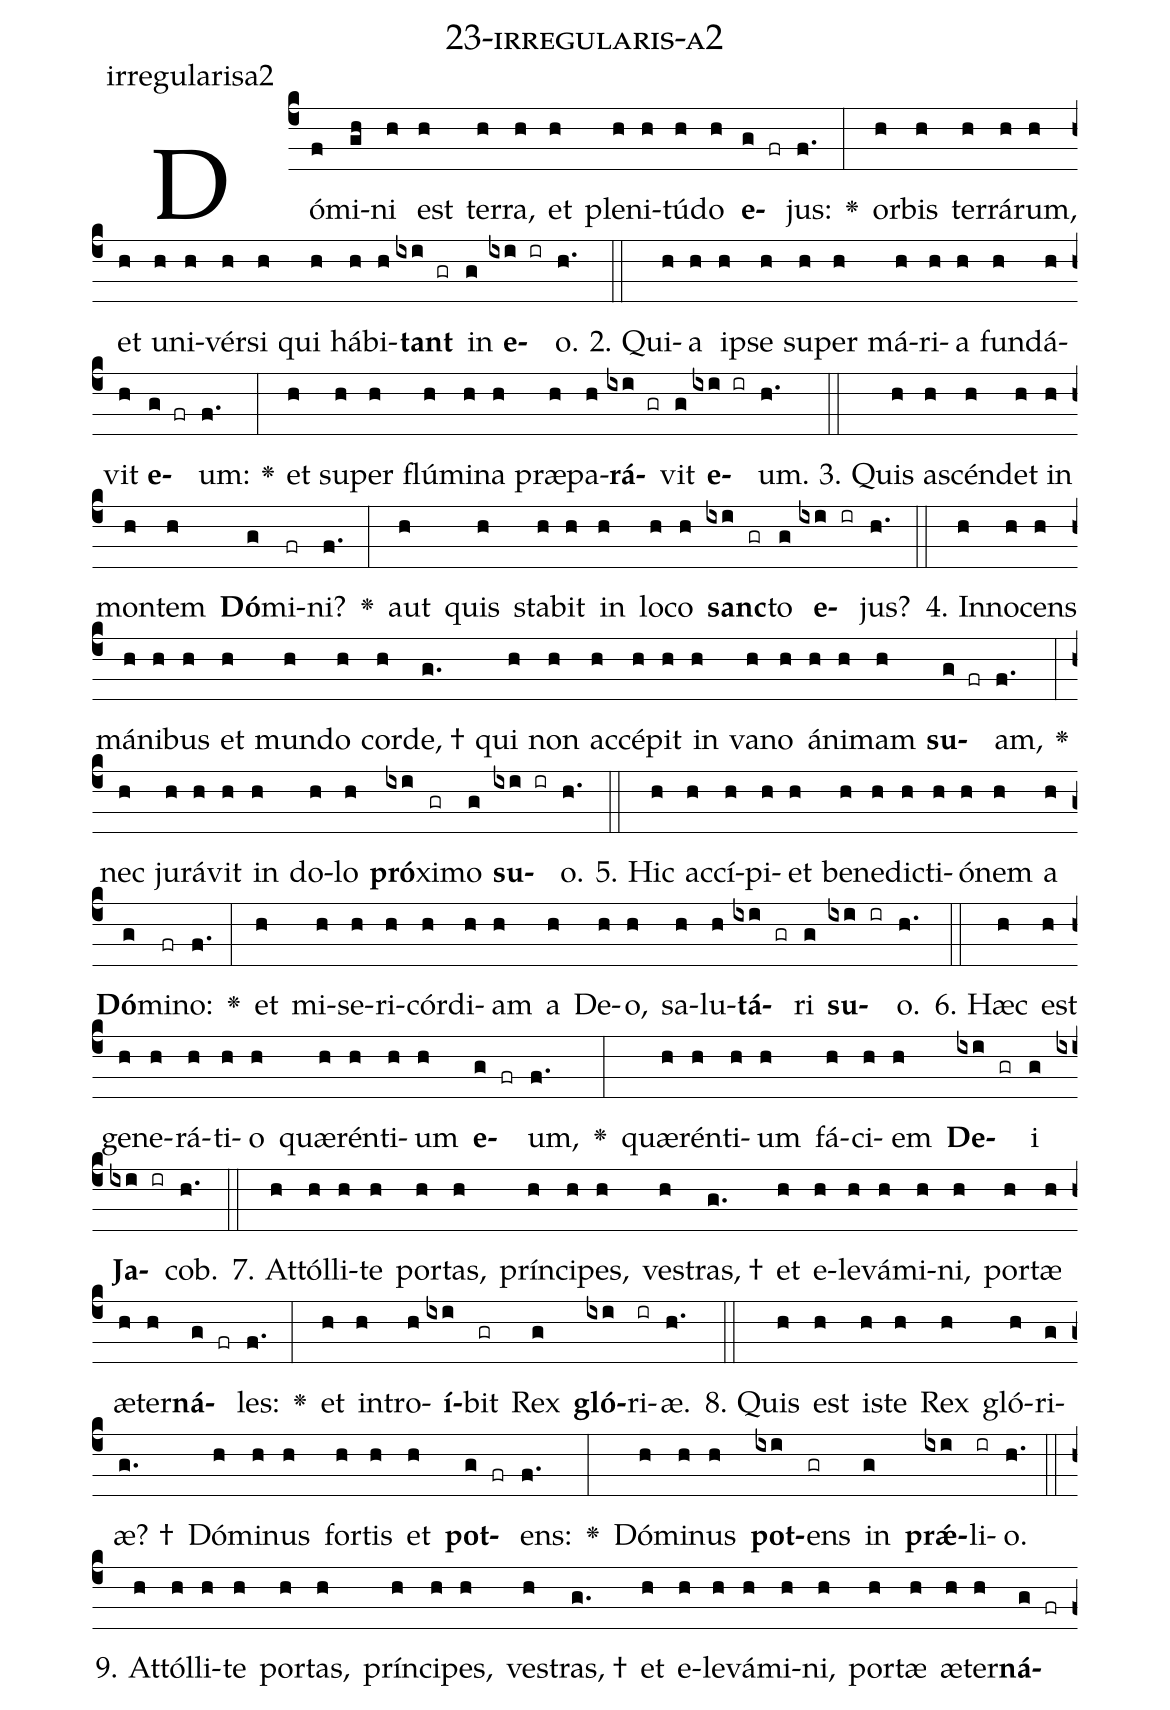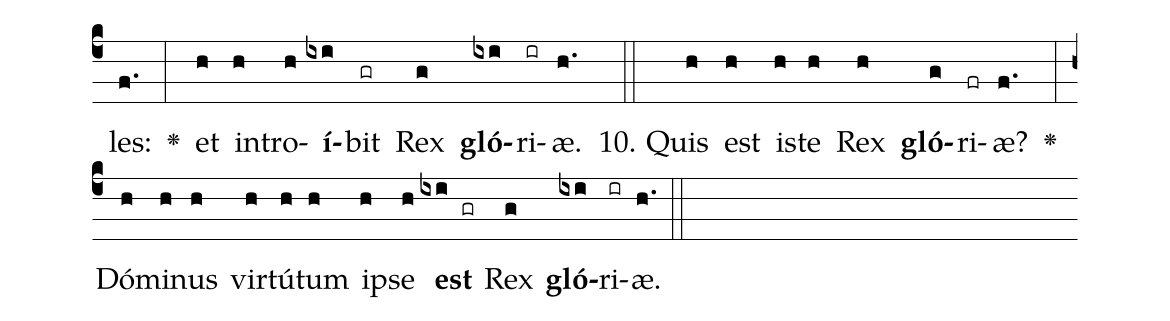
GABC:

name: 23-irregularis-a2;
annotation: irregularisa2;
%%
(c4)Dó(f)mi(gh)ni(h) est(h) ter(h)ra,(h) et(h) ple(h)ni(h)tú(h)do(h) <b>e</b>(g fr)jus:(f.) <v>\greheightstar</v>(:) or(h)bis(h) ter(h)rá(h)rum,(h) et(h) u(h)ni(h)vér(h)si(h) qui(h) há(h)bi(h)<b>tant</b>(ixi gr) in(g) <b>e</b>(ixi ir)o.(h.) (::)
2. Qui(h)a(h) ip(h)se(h) su(h)per(h) má(h)ri(h)a(h) fun(h)dá(h)vit(h) <b>e</b>(g fr)um:(f.) <v>\greheightstar</v>(:) et(h) su(h)per(h) flú(h)mi(h)na(h) præ(h)pa(h)<b>rá</b>(ixi gr)vit(g) <b>e</b>(ixi ir)um.(h.) (::)
3. Quis(h) a(h)scén(h)det(h) in(h) mon(h)tem(h) <b>Dó</b>(g)mi(fr)ni?(f.) <v>\greheightstar</v>(:) aut(h) quis(h) sta(h)bit(h) in(h) lo(h)co(h) <b>sanc</b>(ixi gr)to(g) <b>e</b>(ixi ir)jus?(h.) (::)
4. In(h)no(h)cens(h) má(h)ni(h)bus(h) et(h) mun(h)do(h) cor(h)de, †(g.) qui(h) non(h) ac(h)cé(h)pit(h) in(h) va(h)no(h) á(h)ni(h)mam(h) <b>su</b>(g fr)am,(f.) <v>\greheightstar</v>(:) nec(h) ju(h)rá(h)vit(h) in(h) do(h)lo(h) <b>pró</b>(ixi)xi(gr)mo(g) <b>su</b>(ixi ir)o.(h.) (::)
5. Hic(h) ac(h)cí(h)pi(h)et(h) be(h)ne(h)dic(h)ti(h)ó(h)nem(h) a(h) <b>Dó</b>(g)mi(fr)no:(f.) <v>\greheightstar</v>(:) et(h) mi(h)se(h)ri(h)cór(h)di(h)am(h) a(h) De(h)o,(h) sa(h)lu(h)<b>tá</b>(ixi gr)ri(g) <b>su</b>(ixi ir)o.(h.) (::)
6. Hæc(h) est(h) ge(h)ne(h)rá(h)ti(h)o(h) quæ(h)rén(h)ti(h)um(h) <b>e</b>(g fr)um,(f.) <v>\greheightstar</v>(:) quæ(h)rén(h)ti(h)um(h) fá(h)ci(h)em(h) <b>De</b>(ixi gr)i(g) <b>Ja</b>(ixi ir)cob.(h.) (::)
7. At(h)tól(h)li(h)te(h) por(h)tas,(h) prín(h)ci(h)pes,(h) ves(h)tras, †(g.) et(h) e(h)le(h)vá(h)mi(h)ni,(h) por(h)tæ(h) æ(h)ter(h)<b>ná</b>(g fr)les:(f.) <v>\greheightstar</v>(:) et(h) in(h)tro(h)<b>í</b>(ixi)bit(gr) Rex(g) <b>gló</b>(ixi)ri(ir)æ.(h.) (::)
8. Quis(h) est(h) is(h)te(h) Rex(h) gló(h)ri(g)æ? †(g.) Dó(h)mi(h)nus(h) for(h)tis(h) et(h) <b>pot</b>(g fr)ens:(f.) <v>\greheightstar</v>(:) Dó(h)mi(h)nus(h) <b>pot</b>(ixi)ens(gr) in(g) <b>prǽ</b>(ixi)li(ir)o.(h.) (::)
9. At(h)tól(h)li(h)te(h) por(h)tas,(h) prín(h)ci(h)pes,(h) ves(h)tras, †(g.) et(h) e(h)le(h)vá(h)mi(h)ni,(h) por(h)tæ(h) æ(h)ter(h)<b>ná</b>(g fr)les:(f.) <v>\greheightstar</v>(:) et(h) in(h)tro(h)<b>í</b>(ixi)bit(gr) Rex(g) <b>gló</b>(ixi)ri(ir)æ.(h.) (::)
10. Quis(h) est(h) is(h)te(h) Rex(h) <b>gló</b>(g)ri(fr)æ?(f.) <v>\greheightstar</v>(:) Dó(h)mi(h)nus(h) vir(h)tú(h)tum(h) ip(h)se(h) <b>est</b>(ixi gr) Rex(g) <b>gló</b>(ixi)ri(ir)æ.(h.) (::)
